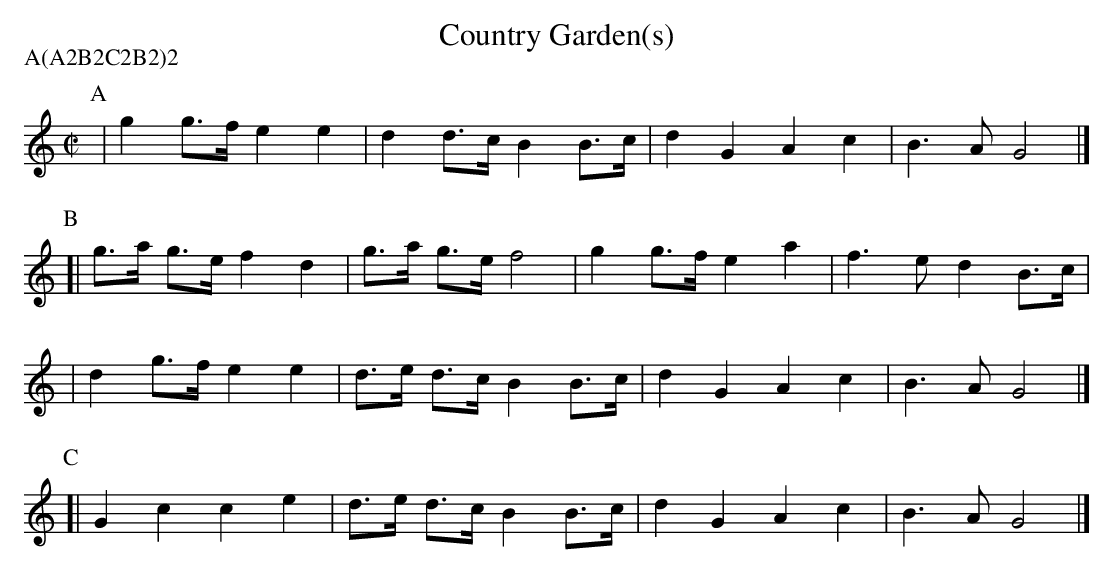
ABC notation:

X:1
T: Country Garden(s)
P: A(A2B2C2B2)2
M: C|
L: 1/8
K: C
P: A
 | g2 g>f e2 e2 | d2 d>c B2 B>c | d2 G2 A2 c2 | B3A G4 |]
P: B
[| g>a g>e f2 d2 | g>a g>e f4 | g2g>f e2a2 | f3e d2B>c |
|  d2 g>f e2 e2 | d>e d>c B2 B>c | d2 G2 A2 c2 | B3A G4 |]
P: C
[| G2c2 c2e2 | d>e d>c B2 B>c | d2 G2 A2 c2 | B3A G4 |]
